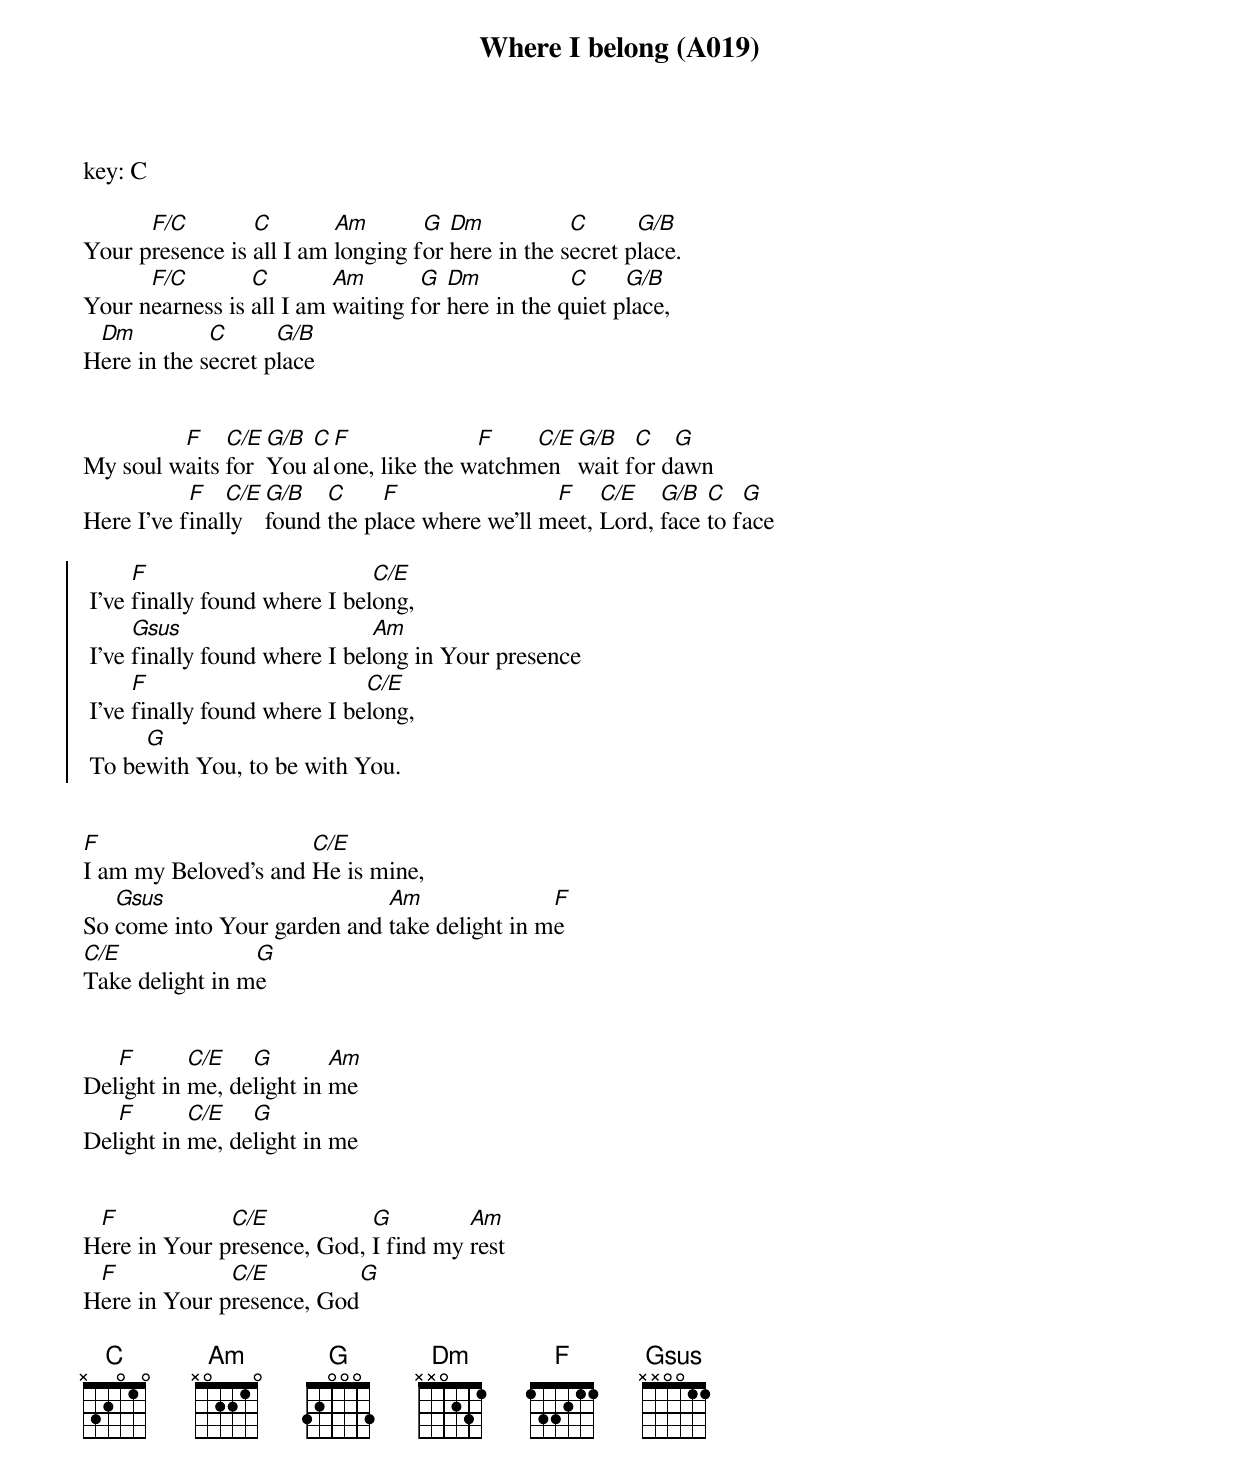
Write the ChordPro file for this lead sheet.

{title: Where I belong (A019)}
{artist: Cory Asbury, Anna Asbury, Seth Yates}
key: C

Your p[F/C]resence is [C]all I am [Am]longing f[G]or [Dm]here in the s[C]ecret p[G/B]lace.
Your n[F/C]earness is [C]all I am [Am]waiting f[G]or [Dm]here in the q[C]uiet p[G/B]lace,
H[Dm]ere in the s[C]ecret p[G/B]lace


My soul w[F]aits [C/E]for [G/B]You [C]al[F]one, like the w[F]atchm[C/E]en [G/B]wait f[C]or d[G]awn
Here I’ve f[F]inal[C/E]ly [G/B]found [C]the pl[F]ace where we’ll m[F]eet, [C/E]Lord, [G/B]face [C]to f[G]ace

{soc}
 I’ve [F]finally found where I bel[C/E]ong,
 I’ve [Gsus]finally found where I bel[Am]ong in Your presence
 I’ve [F]finally found where I be[C/E]long,
 To be[G]with You, to be with You.
 {eoc}


[F]I am my Beloved’s and [C/E]He is mine,
So [Gsus]come into Your garden and [Am]take delight in m[F]e
[C/E]Take delight in m[G]e


Del[F]ight in [C/E]me, de[G]light in [Am]me
Del[F]ight in [C/E]me, de[G]light in me


H[F]ere in Your p[C/E]resence, God, [G]I find my [Am]rest
H[F]ere in Your p[C/E]resence, God[G]

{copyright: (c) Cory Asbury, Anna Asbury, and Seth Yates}
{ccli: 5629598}
